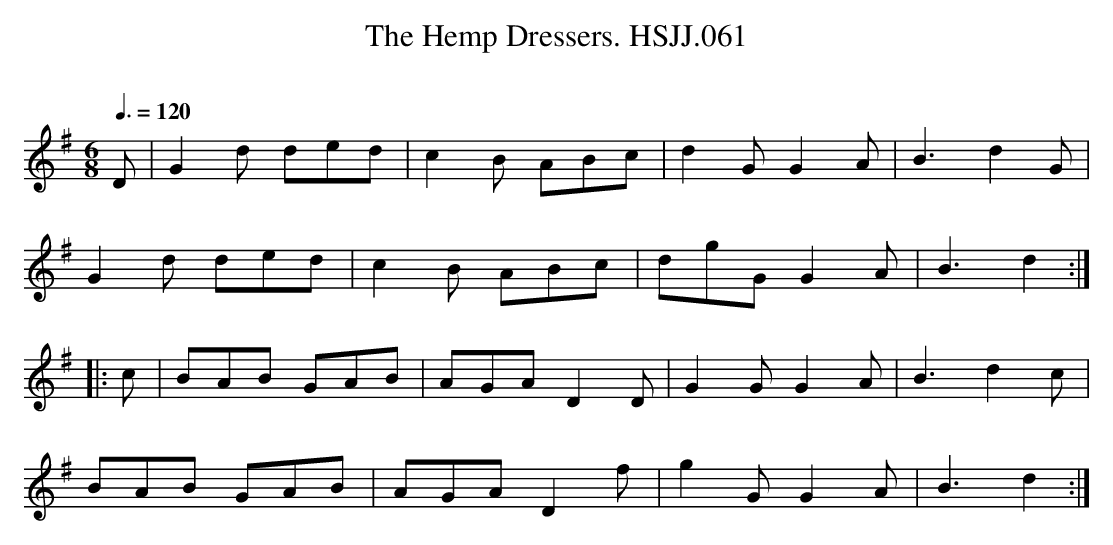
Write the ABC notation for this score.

X:1
T:Hemp Dressers. HSJJ.061, The
M:6/8
L:1/8
Q:3/8=120
O:
K:G
D|G2d ded|c2B ABc|d2GG2A|B3d2G|
G2d ded|c2B ABc|dgGG2A|B3d2:|
|:c|BAB GAB|AGAD2D|G2GG2A|B3d2c|
BAB GAB|AGAD2f|g2GG2A|B3d2:|
